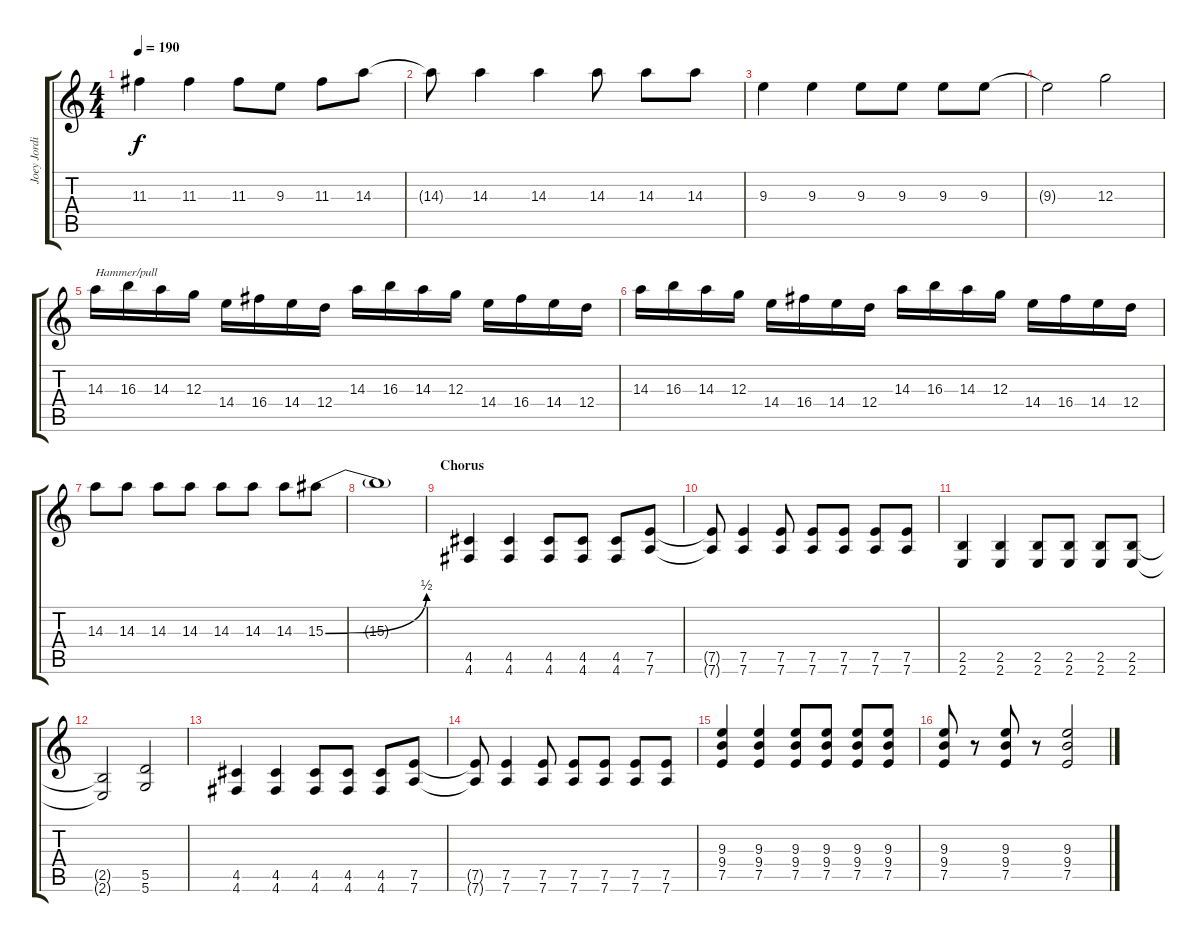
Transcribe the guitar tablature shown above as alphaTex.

\track ("Joey Jordison" "Joey Jordi") {instrument overdrivenguitar}
\staff {score tabs}
\tuning (E4 B3 G3 D3 A2 D2) {hide}
\ts (4 4)
\tempo 190
\clef g2
\ks c
11.3.4{dy f} 11.3.4 11.3.8 9.3.8 11.3.8 14.3.8 |
14.3{t}.8 14.3.4 14.3.4 14.3.8 14.3.8 14.3.8 |
9.3.4 9.3.4 9.3.8 9.3.8 9.3.8 9.3.8 |
9.3{t}.2 12.3.2 |
14.3.16{txt "Hammer/pull"} 16.3.16 14.3.16 12.3.16 14.4.16 16.4.16 14.4.16 12.4.16 14.3.16 16.3.16 14.3.16 12.3.16 14.4.16 16.4.16 14.4.16 12.4.16 |
14.3.16 16.3.16 14.3.16 12.3.16 14.4.16 16.4.16 14.4.16 12.4.16 14.3.16 16.3.16 14.3.16 12.3.16 14.4.16 16.4.16 14.4.16 12.4.16 |
14.3.8 14.3.8 14.3.8 14.3.8 14.3.8 14.3.8 14.3.8 15.3{be (bend 0 0 60 2)}.8 |
15.3{t}.1 |
\section ("" "Chorus")
(4.5 4.6).4 (4.5 4.6).4 (4.5 4.6).8 (4.5 4.6).8 (4.5 4.6).8 (7.5 7.6).8 |
(7.5{t} 7.6{t}).8 (7.5 7.6).4 (7.5 7.6).8 (7.5 7.6).8 (7.5 7.6).8 (7.5 7.6).8 (7.5 7.6).8 |
(2.5 2.6).4 (2.5 2.6).4 (2.5 2.6).8 (2.5 2.6).8 (2.5 2.6).8 (2.5 2.6).8 |
(2.5{t} 2.6{t}).2 (5.5 5.6).2 |
(4.5 4.6).4 (4.5 4.6).4 (4.5 4.6).8 (4.5 4.6).8 (4.5 4.6).8 (7.5 7.6).8 |
(7.5{t} 7.6{t}).8 (7.5 7.6).4 (7.5 7.6).8 (7.5 7.6).8 (7.5 7.6).8 (7.5 7.6).8 (7.5 7.6).8 |
(9.3 9.4 7.5).4 (9.3 9.4 7.5).4 (9.3 9.4 7.5).8 (9.3 9.4 7.5).8 (9.3 9.4 7.5).8 (9.3 9.4 7.5).8 |
(9.3 9.4 7.5).8 r.8 (9.3 9.4 7.5).8 r.8 (9.3 9.4 7.5{ss}).2
